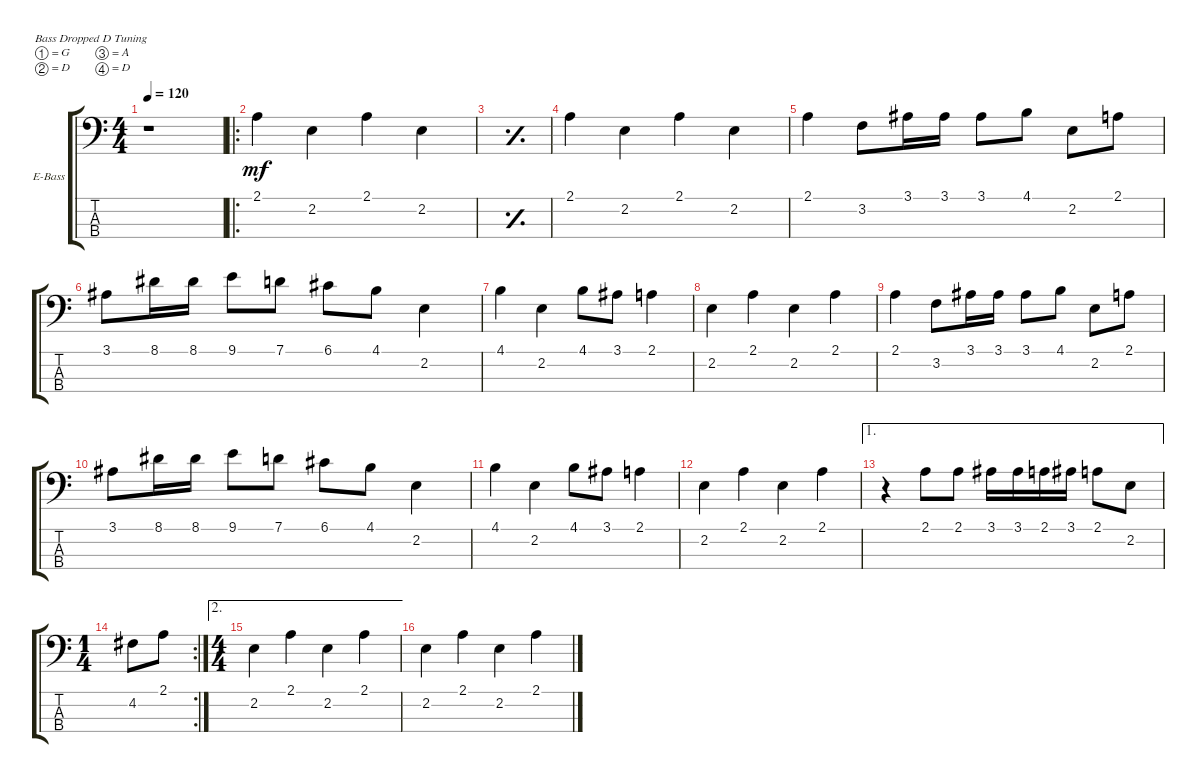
\bracketExtendMode groupsimilarinstruments
\firstSystemTrackNameOrientation horizontal
\otherSystemsTrackNameOrientation horizontal
\track ("Bass" "E-Bass") {instrument electricbassfinger}
\staff {score tabs}
\tuning (G2 D2 A1 D1)
\ts (4 4)
\tempo 120
\clef f4
\ks c
r.1{dy mf instrument electricbassfinger} |
\ro
2.1.4 2.2.4 2.1.4 2.2.4 |
\simile simple
|
\simile none
2.1.4 2.2.4 2.1.4 2.2.4 |
2.1.4 3.2.8 3.1.16 3.1.16 3.1.8 4.1.8 2.2.8 2.1.8 |
3.1.8 8.1.16 8.1.16 9.1.8 7.1.8 6.1.8 4.1.8 2.2.4 |
4.1.4 2.2.4 4.1.8 3.1.8 2.1.4 |
2.2.4 2.1.4 2.2.4 2.1.4 |
2.1.4 3.2.8 3.1.16 3.1.16 3.1.8 4.1.8 2.2.8 2.1.8 |
3.1.8 8.1.16 8.1.16 9.1.8 7.1.8 6.1.8 4.1.8 2.2.4 |
4.1.4 2.2.4 4.1.8 3.1.8 2.1.4 |
2.2.4 2.1.4 2.2.4 2.1.4 |
\ae 1
r.4 2.1.8 2.1.8 3.1.16 3.1.16 2.1.16 3.1.16 2.1.8 2.2.8 |
\rc 2
\ts (1 4)
4.2.8 2.1.8 |
\ae 2
\ts (4 4)
2.2.4 2.1.4 2.2.4 2.1.4 |
2.2.4 2.1.4 2.2.4 2.1.4
